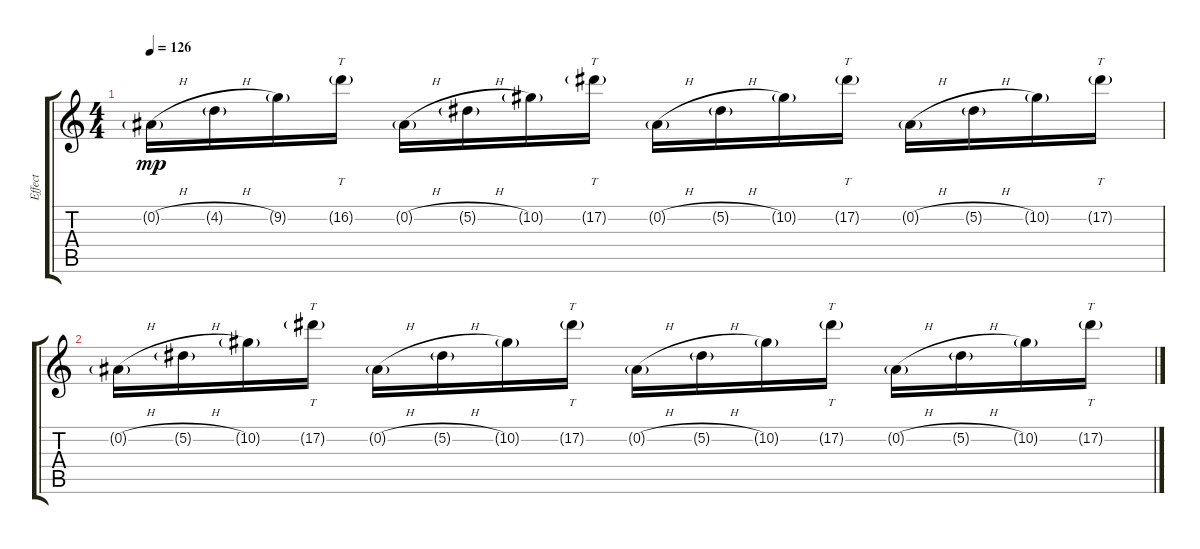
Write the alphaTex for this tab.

\track ("Effect" "Effect") {instrument guitarharmonics}
\staff {score tabs}
\tuning (Eb4 Bb3 Gb3 Db3 Ab2 Eb2) {hide}
\ts (4 4)
\tempo 126
\clef g2
\ks c
0.2{h g}.16{dy mp volume 0} 4.2{h g}.16 9.2{g}.16 16.2{g}.16{tt} 0.2{h g}.16 5.2{h g}.16 10.2{g}.16 17.2{g}.16{tt} 0.2{h g}.16 5.2{h g}.16 10.2{g}.16 17.2{g}.16{tt} 0.2{h g}.16 5.2{h g}.16 10.2{g}.16 17.2{g}.16{tt} |
0.2{h g}.16 5.2{h g}.16 10.2{g}.16 17.2{g}.16{tt} 0.2{h g}.16 5.2{h g}.16 10.2{g}.16 17.2{g}.16{tt} 0.2{h g}.16 5.2{h g}.16 10.2{g}.16 17.2{g}.16{tt} 0.2{h g}.16 5.2{h g}.16 10.2{g}.16 17.2{g}.16{tt}
